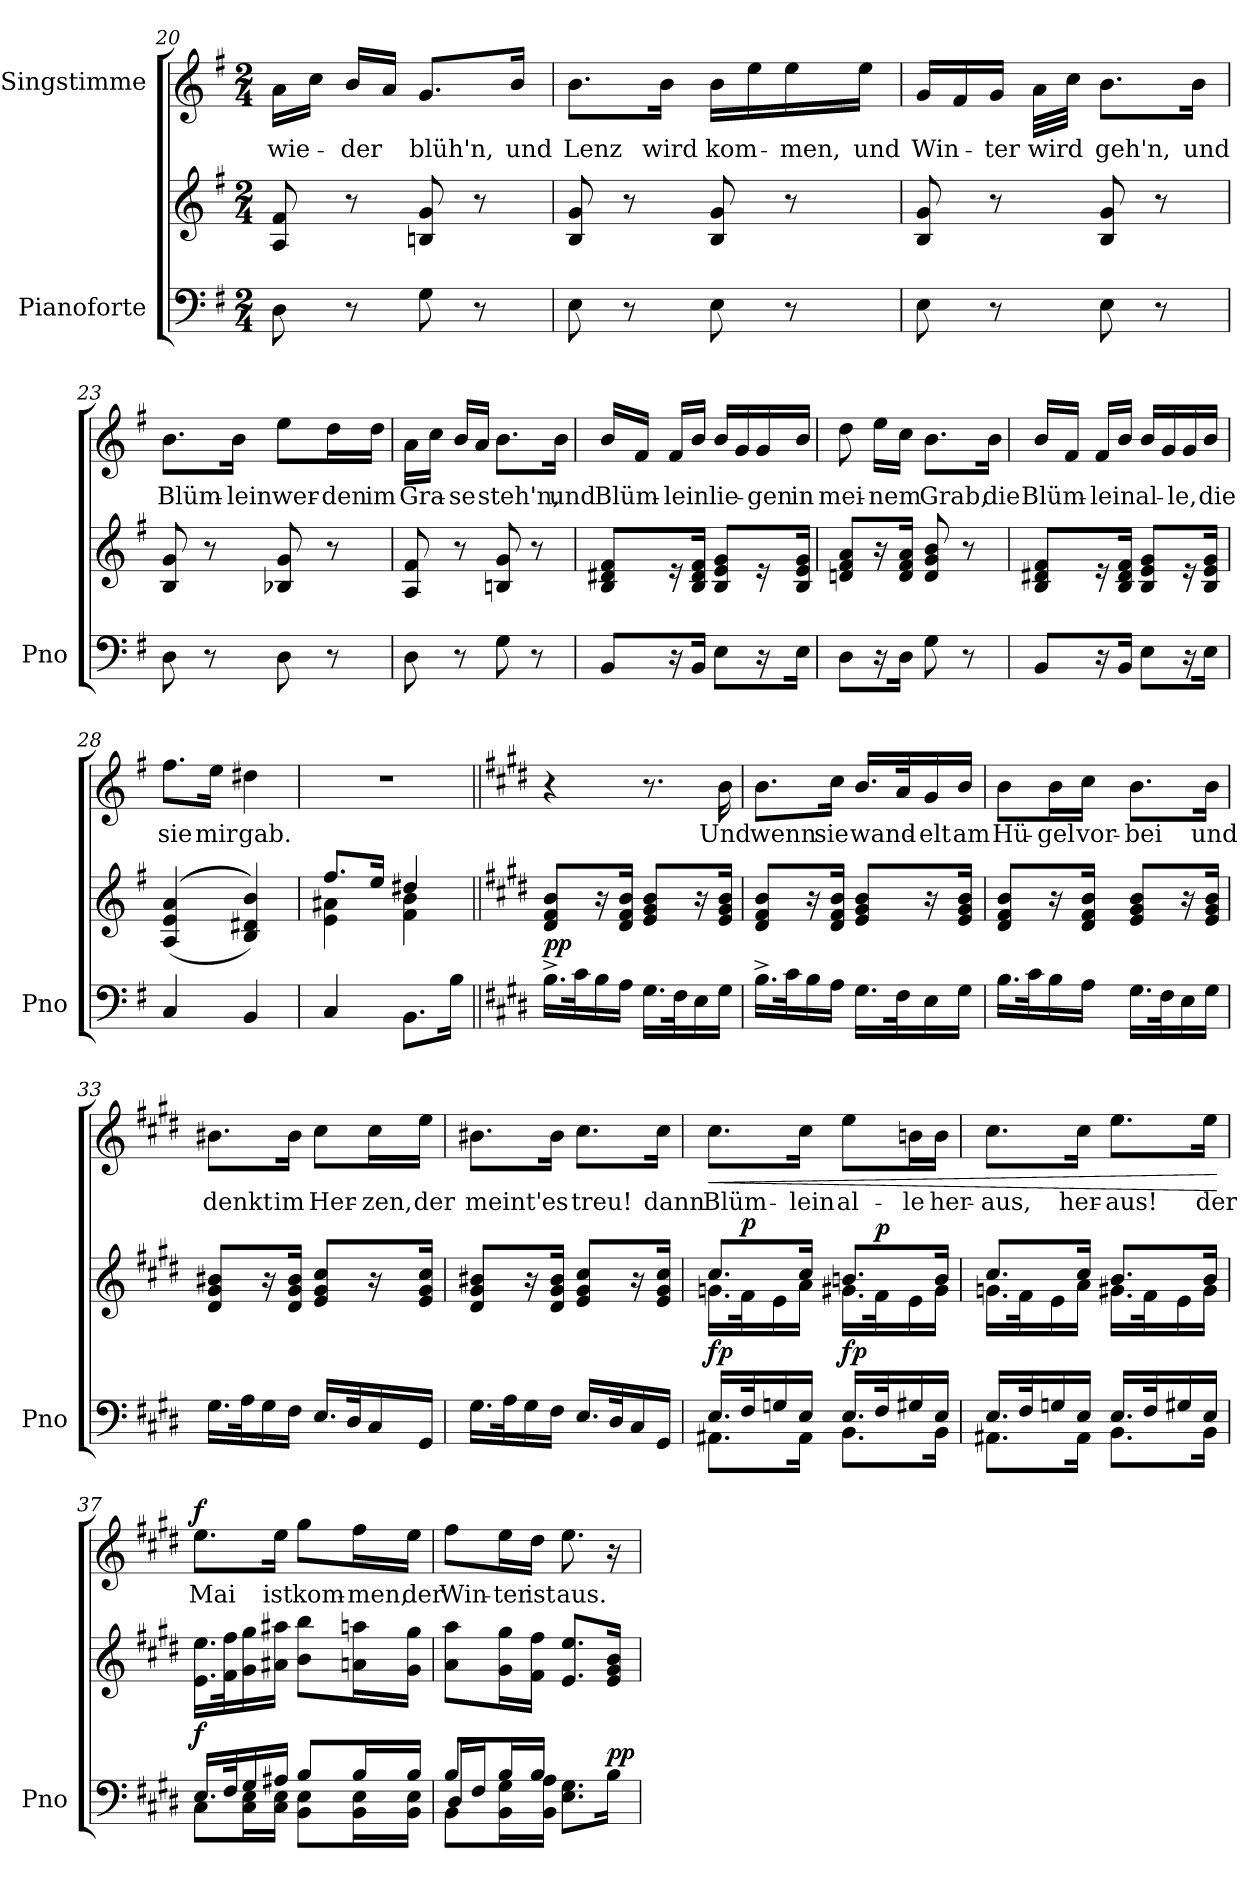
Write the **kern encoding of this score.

**kern	**kern	**dynam	**kern	**text	**dynam
*part2	*part2	*part2	*part1	*part1	*part1
*staff3	*staff2	*staff2/3	*staff1	*staff1	*staff1
*I"Pianoforte	*	*	*I"Singstimme	*	*
*I'Pno	*	*	*	*	*
*clefF4	*clefG2	*	*clefG2	*	*
*k[f#]	*k[f#]	*	*k[f#]	*	*
*M2/4	*M2/4	*	*M2/4	*	*
=20	=20	=20	=20	=20	=20
!	!	!	!	!LO:LY:b	!
8D\	8A/ 8f#/	.	16a\LL	wie-	.
.	.	.	16cc\JJ	.	.
!	!	!	!	!LO:LY:b	!
8r	8r	.	16b/LL	-der	.
.	.	.	16a/JJ	.	.
!	!	!	!	!LO:LY:b	!
8G\	8Bn/ 8g/	.	8.g/L	blüh'n,	.
8r	8r	.	.	.	.
!	!	!	!	!LO:LY:b	!
.	.	.	16b/Jk	und	.
!!LO:PB:g=z
=21	=21	=21	=21	=21	=21
!	!	!	!	!LO:LY:b	!
8E\	8B/ 8g/	.	8.b\L	Lenz	.
8r	8r	.	.	.	.
!	!	!	!	!LO:LY:b	!
.	.	.	16b\Jk	wird	.
!	!	!	!	!LO:LY:b	!
8E\	8B/ 8g/	.	16b\LL	kom-	.
.	.	.	16ee\	.	.
!	!	!	!	!LO:LY:b	!
8r	8r	.	16ee\	-men,	.
!	!	!	!	!LO:LY:b	!
.	.	.	16ee\JJ	und	.
=22	=22	=22	=22	=22	=22
!	!	!	!	!LO:LY:b	!
8E\	8B/ 8g/	.	16g/LL	Win-	.
.	.	.	16f#/	.	.
!	!	!	!	!LO:LY:b	!
8r	8r	.	16g/JJ	-ter	.
!	!	!	!	!LO:LY:b	!
.	.	.	32a\LLL	wird	.
.	.	.	32cc\JJJ	.	.
!	!	!	!	!LO:LY:b	!
8E\	8B/ 8g/	.	8.b\L	geh'n,	.
8r	8r	.	.	.	.
!	!	!	!	!LO:LY:b	!
.	.	.	16b\Jk	und	.
=23	=23	=23	=23	=23	=23
!	!	!	!	!LO:LY:b	!
8D\	8B/ 8g/	.	8.b\L	Blüm-	.
8r	8r	.	.	.	.
!	!	!	!	!LO:LY:b	!
.	.	.	16b\Jk	-lein	.
!	!	!	!	!LO:LY:b	!
8D\	8B-X/ 8g/	.	8ee\L	wer-	.
!	!	!	!	!LO:LY:b	!
8r	8r	.	16dd\L	-den	.
!	!	!	!	!LO:LY:b	!
.	.	.	16dd\JJ	im	.
=24	=24	=24	=24	=24	=24
!	!	!	!	!LO:LY:b	!
8D\	8A/ 8f#/	.	16a\LL	Gra-	.
.	.	.	16cc\JJ	.	.
!	!	!	!	!LO:LY:b	!
8r	8r	.	16b/LL	-se	.
.	.	.	16a/JJ	.	.
!	!	!	!	!LO:LY:b	!
8G\	8Bn/ 8g/	.	8.b\L	steh'n,	.
8r	8r	.	.	.	.
!	!	!	!	!LO:LY:b	!
.	.	.	16b\Jk	und	.
!!LO:LB:g=z
=25	=25	=25	=25	=25	=25
!	!	!	!	!LO:LY:b	!
8BB/L	8B/ 8d#X/ 8f#/L	.	16b/LL	Blüm-	.
.	.	.	16f#/JJ	.	.
!	!	!	!	!LO:LY:b	!
16r	16r	.	16f#/LL	-lein	.
16BB/Jk	16B/ 16d#/ 16f#/Jk	.	16b/JJ	.	.
!	!	!	!	!LO:LY:b	!
8E\L	8B/ 8e/ 8g/L	.	16b/LL	lie-	.
.	.	.	16g/	.	.
!	!	!	!	!LO:LY:b	!
16r	16r	.	16g/	-gen	.
!	!	!	!	!LO:LY:b	!
16E\Jk	16B/ 16e/ 16g/Jk	.	16b/JJ	in	.
=26	=26	=26	=26	=26	=26
!	!	!	!	!LO:LY:b	!
8D\L	8dn/ 8f#/ 8a/L	.	8dd\	mei-	.
!	!	!	!	!LO:LY:b	!
16r	16r	.	16ee\LL	-nem	.
16D\Jk	16d/ 16f#/ 16a/Jk	.	16cc\JJ	.	.
!	!	!	!	!LO:LY:b	!
8G\	8d/ 8g/ 8b/	.	8.b\L	Grab,	.
8r	8r	.	.	.	.
!	!	!	!	!LO:LY:b	!
.	.	.	16b\Jk	die	.
=27	=27	=27	=27	=27	=27
!	!	!	!	!LO:LY:b	!
8BB/L	8B/ 8d#X/ 8f#/L	.	16b/LL	Blüm-	.
.	.	.	16f#/JJ	.	.
!	!	!	!	!LO:LY:b	!
16r	16r	.	16f#/LL	-lein	.
16BB/Jk	16B/ 16d#/ 16f#/Jk	.	16b/JJ	.	.
!	!	!	!	!LO:LY:b	!
8E\L	8B/ 8e/ 8g/L	.	16b/LL	al-	.
.	.	.	16g/	.	.
!	!	!	!	!LO:LY:b	!
16r	16r	.	16g/	-le,	.
!	!	!	!	!LO:LY:b	!
16E\Jk	16B/ 16e/ 16g/Jk	.	16b/JJ	die	.
=28	=28	=28	=28	=28	=28
!	!	!	!	!LO:LY:b	!
4C/	(<(<(>4A/ 4e/ 4a/	.	8.ff#\L	sie	.
!	!	!	!	!LO:LY:b	!
.	.	.	16ee\Jk	mir	.
!	!	!	!	!LO:LY:b	!
4BB/	4B/ 4d#X/ 4b/)))	.	4dd#X\	gab.	.
=29	=29	=29	=29	=29	=29
*	*^	*	*	*	*
4C/	8.ff#/L	4e\ 4a#X\	.	2r	.	.
.	16ee/Jk	.	.	.	.	.
8.BB\L	4dd#X/	4f#\ 4b\	.	.	.	.
16B\Jk	.	.	.	.	.	.
*	*v	*v	*	*	*	*
!!LO:LB:g=z
=30||	=30||	=30||	=30||	=30||	=30||
*k[f#c#g#d#]	*k[f#c#g#d#]	*	*k[f#c#g#d#]	*	*
*	*	*	*MM46	*	*
!	!	!LO:DY:a=2	!	!	!
16.B^\LL	8d#/ 8f#/ 8b/L	pp	4r	.	.
32c#\K	.	.	.	.	.
16B\	16r	.	.	.	.
16A\JJ	16d#/ 16f#/ 16b/Jk	.	.	.	.
16.G#\LL	8e/ 8g#/ 8b/L	.	8.r	.	.
32F#\K	.	.	.	.	.
16E\	16r	.	.	.	.
!	!	!	!	!LO:LY:b	!
16G#\JJ	16e/ 16g#/ 16b/Jk	.	16b\	Und	.
=31	=31	=31	=31	=31	=31
!	!	!	!	!LO:LY:b	!
16.B^\LL	8d#/ 8f#/ 8b/L	.	8.b\L	wenn	.
32c#\K	.	.	.	.	.
16B\	16r	.	.	.	.
!	!	!	!	!LO:LY:b	!
16A\JJ	16d#/ 16f#/ 16b/Jk	.	16cc#\Jk	sie	.
!	!	!	!	!LO:LY:b	!
16.G#\LL	8e/ 8g#/ 8b/L	.	16.b/LL	wand-	.
32F#\K	.	.	32a/K	.	.
!	!	!	!	!LO:LY:b	!
16E\	16r	.	16g#/	-elt	.
!	!	!	!	!LO:LY:b	!
16G#\JJ	16e/ 16g#/ 16b/Jk	.	16b/JJ	am	.
=32	=32	=32	=32	=32	=32
!	!	!	!	!LO:LY:b	!
16.B\LL	8d#/ 8f#/ 8b/L	.	8b\L	Hü-	.
32c#\K	.	.	.	.	.
!	!	!	!	!LO:LY:b	!
16B\	16r	.	16b\L	-gel	.
!	!	!	!	!LO:LY:b	!
16A\JJ	16d#/ 16f#/ 16b/Jk	.	16cc#\JJ	vor-	.
!	!	!	!	!LO:LY:b	!
16.G#\LL	8e/ 8g#/ 8b/L	.	8.b\L	-bei	.
32F#\K	.	.	.	.	.
16E\	16r	.	.	.	.
!	!	!	!	!LO:LY:b	!
16G#\JJ	16e/ 16g#/ 16b/Jk	.	16b\Jk	und	.
=33	=33	=33	=33	=33	=33
!	!	!	!	!LO:LY:b	!
16.G#\LL	8d#/ 8g#/ 8b#X/L	.	8.b#X\L	denkt	.
32A\K	.	.	.	.	.
16G#\	16r	.	.	.	.
!	!	!	!	!LO:LY:b	!
16F#\JJ	16d#/ 16g#/ 16b#/Jk	.	16b#\Jk	im	.
!	!	!	!	!LO:LY:b	!
16.E/LL	8e/ 8g#/ 8cc#/L	.	8cc#\L	Her-	.
32D#/K	.	.	.	.	.
!	!	!	!	!LO:LY:b	!
16C#/	16r	.	16cc#\L	-zen,	.
!	!	!	!	!LO:LY:b	!
16GG#/JJ	16e/ 16g#/ 16cc#/Jk	.	16ee\JJ	der	.
!!LO:LB:g=z
=34	=34	=34	=34	=34	=34
!	!	!	!	!LO:LY:b	!
16.G#\LL	8d#/ 8g#/ 8b#X/L	.	8.b#X\L	meint'	.
32A\K	.	.	.	.	.
16G#\	16r	.	.	.	.
!	!	!	!	!LO:LY:b	!
16F#\JJ	16d#/ 16g#/ 16b#/Jk	.	16b#\Jk	es	.
!	!	!	!	!LO:LY:b	!
16.E/LL	8e/ 8g#/ 8cc#/L	.	8.cc#\L	treu!	.
32D#/K	.	.	.	.	.
16C#/	16r	.	.	.	.
!	!	!	!	!LO:LY:b	!
16GG#/JJ	16e/ 16g#/ 16cc#/Jk	.	16cc#\Jk	dann	.
=35	=35	=35	=35	=35	=35
*^	*^	*	*	*	*
!	!	!	!	!LO:DY:a=2	!	!LO:LY:b	!LO:HP:b
16.E/LL	8.AA#X\L	8.cc#/L	16.gn\LL	fp	8.cc#\L	Blüm-	<
!	!	!	!	!LO:DY:a	!	!	!
32F#/K	.	.	32f#\K	p	.	.	.
16Gn/	.	.	16e\	.	.	.	.
!	!	!	!	!	!	!LO:LY:b	!
16E/JJ	16AA#\Jk	16cc#/Jk	16a\JJ	.	16cc#\Jk	-lein	.
!	!	!	!	!LO:DY:a=2	!	!LO:LY:b	!
16.E/LL	8.BB\L	8.bn/L	16.g#X\LL	fp	8ee\L	al-	.
!	!	!	!	!LO:DY:a	!	!	!
32F#/K	.	.	32f#\K	p	.	.	.
!	!	!	!	!	!	!LO:LY:b	!
16G#X/	.	.	16e\	.	16bn\L	-le	.
!	!	!	!	!	!	!LO:LY:b	!
16E/JJ	16BB\Jk	16b/Jk	16g#\JJ	.	16b\JJ	her-	.
=36	=36	=36	=36	=36	=36	=36	=36
!	!	!	!	!	!	!LO:LY:b	!
16.E/LL	8.AA#X\L	8.cc#/L	16.gn\LL	.	8.cc#\L	-aus,	.
32F#/K	.	.	32f#\K	.	.	.	.
16Gn/	.	.	16e\	.	.	.	.
!	!	!	!	!	!	!LO:LY:b	!
16E/JJ	16AA#\Jk	16cc#/Jk	16a\JJ	.	16cc#\Jk	her-	.
!	!	!	!	!	!	!LO:LY:b	!
16.E/LL	8.BB\L	8.b/L	16.g#X\LL	.	8.ee\L	-aus!	.
32F#/K	.	.	32f#\K	.	.	.	.
16G#X/	.	.	16e\	.	.	.	.
!	!	!	!	!	!	!LO:LY:b	!
16E/JJ	16BB\Jk	16b/Jk	16g#\JJ	.	16ee\Jk	der	.
*v	*v	*	*	*	*	*	*
*	*v	*v	*	*	*	*
.	.	.	.	.	[
=37	=37	=37	=37	=37	=37
*^	*	*	*	*	*
!	!	!	!LO:DY:a=2	!	!LO:LY:b	!LO:DY:a
16.E/LL	8C#\L	16.e\ 16.ee\LL	f	8.ee\L	Mai	f
32F#/K	.	32f#\ 32ff#\K	.	.	.	.
16G#/	16C#\ 16E\L	16g#\ 16gg#\	.	.	.	.
!	!	!	!	!	!LO:LY:b	!
16A#X/JJ	16C#\ 16E\JJ	16a#X\ 16aa#X\JJ	.	16ee\Jk	ist	.
!	!	!	!	!	!LO:LY:b	!
8B/L	8BB\ 8E\L	8b\ 8bb\L	.	8gg#\L	kom-	.
!	!	!	!	!	!LO:LY:b	!
16B/L	16BB\ 16E\L	16an\ 16aan\L	.	16ff#\L	-men,	.
!	!	!	!	!	!LO:LY:b	!
16B/JJ	16BB\ 16E\JJ	16g#\ 16gg#\JJ	.	16ee\JJ	der	.
!!LO:PB:g=z
=38	=38	=38	=38	=38	=38	=38
*	*^	*	*	*	*	*
!	!	!	!	!	!	!LO:LY:b	!
8B/L	8BB\L	16D#/LL	8a\ 8aa\L	.	8ff#\L	Win-	.
.	.	16F#/JJ	.	.	.	.	.
!	!	!	!	!	!	!LO:LY:b	!
16B/L	16BB\ 16G#\L	4.ryy	16g#\ 16gg#\L	.	16ee\L	-ter	.
!	!	!	!	!	!	!LO:LY:b	!
16B/JJ	16BB\ 16A\JJ	.	16f#\ 16ff#\JJ	.	16dd#\JJ	ist	.
!	!	!	!	!	!	!LO:LY:b	!
8.E\ 8.G#\L	4ryy	.	8.e/ 8.ee/L	.	8.ee\	aus.	.
!	!	!	!	!LO:DY:a=2	!	!	!
16B\Jk	.	.	16e/ 16g#/ 16b/Jk	pp	16r	.	.
*v	*v	*v	*	*	*	*	*
=	=	=	=	=	=
*-	*-	*-	*-	*-	*-
